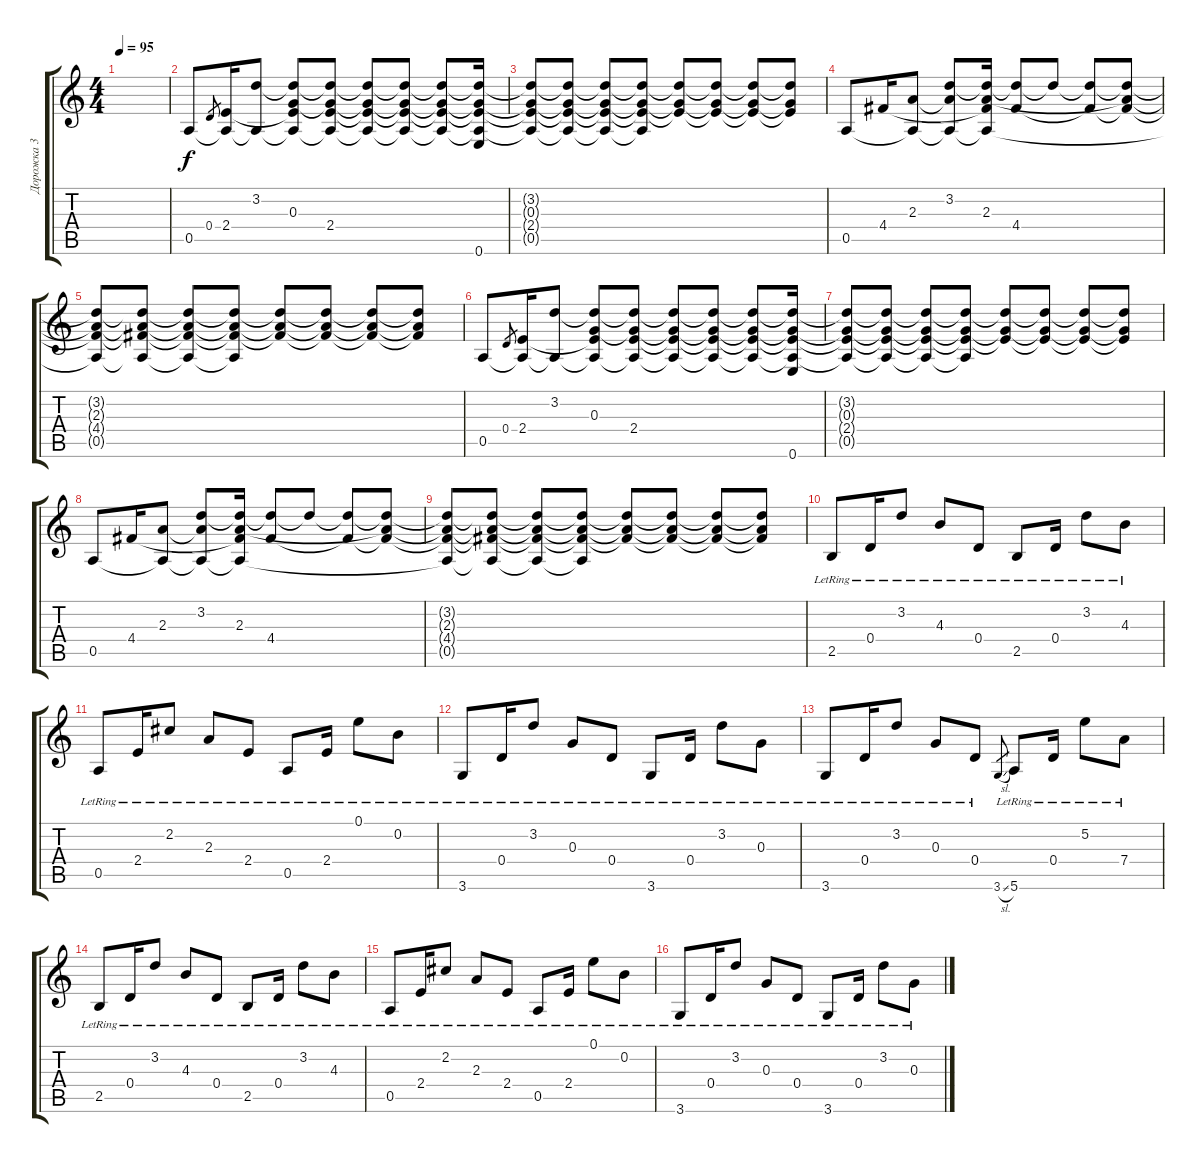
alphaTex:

\track ("Дорожка 3" "Дорожка 3") {instrument electricguitarjazz}
\staff {score tabs}
\tuning (E4 B3 G3 D3 A2 E2) {hide}
\ts (4 4)
\tempo 95
\clef g2
\ks c
|
0.5.8 0.4.8{gr} (2.4 0.5{t}).16 (3.2 0.5{t}).8 (3.2{t} 0.3 2.4{t} 0.5{t}).8 (3.2{t} 0.3{t} 2.4 0.5{t}).8 (3.2{t} 0.3{t} 2.4{t} 0.5{t}).8 (3.2{t} 0.3{t} 2.4{t} 0.5{t}).8 (3.2{t} 0.3{t} 2.4{t} 0.5{t}).8 (3.2{t} 0.3{t} 2.4{t} 0.5{t} 0.6).16 |
(3.2{t} 0.3{t} 2.4{t} 0.5{t}).8 (3.2{t} 0.3{t} 2.4{t} 0.5{t}).8 (3.2{t} 0.3{t} 2.4{t} 0.5{t}).8 (3.2{t} 0.3{t} 2.4{t} 0.5{t}).8 (3.2{t} 0.3{t} 2.4{t}).8 (3.2{t} 0.3{t} 2.4{t}).8 (3.2{t} 0.3{t} 2.4{t}).8 (3.2{t} 0.3{t} 2.4{t}).8 |
0.5.8 4.4.16 (2.3 0.5{t}).8 (3.2 2.3{t} 0.5{t}).8 (3.2{t} 2.3 4.4{t} 0.5{t}).16 (3.2{t} 4.4).8 3.2{t}.8 (3.2{t} 4.4{t}).8 (3.2{t} 2.3{t} 4.4{t}).8 |
(3.2{t} 2.3{t} 4.4{t} 0.5{t}).8 (3.2{t} 2.3{t} 4.4{t} 0.5{t}).8 (3.2{t} 2.3{t} 4.4{t} 0.5{t}).8 (3.2{t} 2.3{t} 4.4{t} 0.5{t}).8 (3.2{t} 2.3{t} 4.4{t}).8 (3.2{t} 2.3{t} 4.4{t}).8 (3.2{t} 2.3{t} 4.4{t}).8 (3.2{t} 2.3{t} 4.4{t}).8 |
0.5.8 0.4.8{gr} (2.4 0.5{t}).16 (3.2 0.5{t}).8 (3.2{t} 0.3 2.4{t} 0.5{t}).8 (3.2{t} 0.3{t} 2.4 0.5{t}).8 (3.2{t} 0.3{t} 2.4{t} 0.5{t}).8 (3.2{t} 0.3{t} 2.4{t} 0.5{t}).8 (3.2{t} 0.3{t} 2.4{t} 0.5{t}).8 (3.2{t} 0.3{t} 2.4{t} 0.5{t} 0.6).16 |
(3.2{t} 0.3{t} 2.4{t} 0.5{t}).8 (3.2{t} 0.3{t} 2.4{t} 0.5{t}).8 (3.2{t} 0.3{t} 2.4{t} 0.5{t}).8 (3.2{t} 0.3{t} 2.4{t} 0.5{t}).8 (3.2{t} 0.3{t} 2.4{t}).8 (3.2{t} 0.3{t} 2.4{t}).8 (3.2{t} 0.3{t} 2.4{t}).8 (3.2{t} 0.3{t} 2.4{t}).8 |
0.5.8 4.4.16 (2.3 0.5{t}).8 (3.2 2.3{t} 0.5{t}).8 (3.2{t} 2.3 4.4{t} 0.5{t}).16 (3.2{t} 4.4).8 3.2{t}.8 (3.2{t} 4.4{t}).8 (3.2{t} 2.3{t} 4.4{t}).8 |
(3.2{t} 2.3{t} 4.4{t} 0.5{t}).8 (3.2{t} 2.3{t} 4.4{t} 0.5{t}).8 (3.2{t} 2.3{t} 4.4{t} 0.5{t}).8 (3.2{t} 2.3{t} 4.4{t} 0.5{t}).8 (3.2{t} 2.3{t} 4.4{t}).8 (3.2{t} 2.3{t} 4.4{t}).8 (3.2{t} 2.3{t} 4.4{t}).8 (3.2{t} 2.3{t} 4.4{t}).8 |
2.5{lr}.8 0.4{lr}.16 3.2{lr}.8 4.3{lr}.8 0.4{lr}.8 2.5{lr}.8 0.4{lr}.16 3.2{lr}.8 4.3{lr}.8 |
0.5{lr}.8 2.4{lr}.16 2.2{lr}.8 2.3{lr}.8 2.4{lr}.8 0.5{lr}.8 2.4{lr}.16 0.1{lr}.8 0.2{lr}.8 |
3.6{lr}.8 0.4{lr}.16 3.2{lr}.8 0.3{lr}.8 0.4{lr}.8 3.6{lr}.8 0.4{lr}.16 3.2{lr}.8 0.3{lr}.8 |
3.6{lr}.8 0.4{lr}.16 3.2{lr}.8 0.3{lr}.8 0.4{lr}.8 3.6{sl}.8{gr} 5.6{lr}.8 0.4{lr}.16 5.2{lr}.8 7.4{lr}.8 |
2.5{lr}.8 0.4{lr}.16 3.2{lr}.8 4.3{lr}.8 0.4{lr}.8 2.5{lr}.8 0.4{lr}.16 3.2{lr}.8 4.3{lr}.8 |
0.5{lr}.8 2.4{lr}.16 2.2{lr}.8 2.3{lr}.8 2.4{lr}.8 0.5{lr}.8 2.4{lr}.16 0.1{lr}.8 0.2{lr}.8 |
3.6{lr}.8 0.4{lr}.16 3.2{lr}.8 0.3{lr}.8 0.4{lr}.8 3.6{lr}.8 0.4{lr}.16 3.2{lr}.8 0.3{lr}.8
